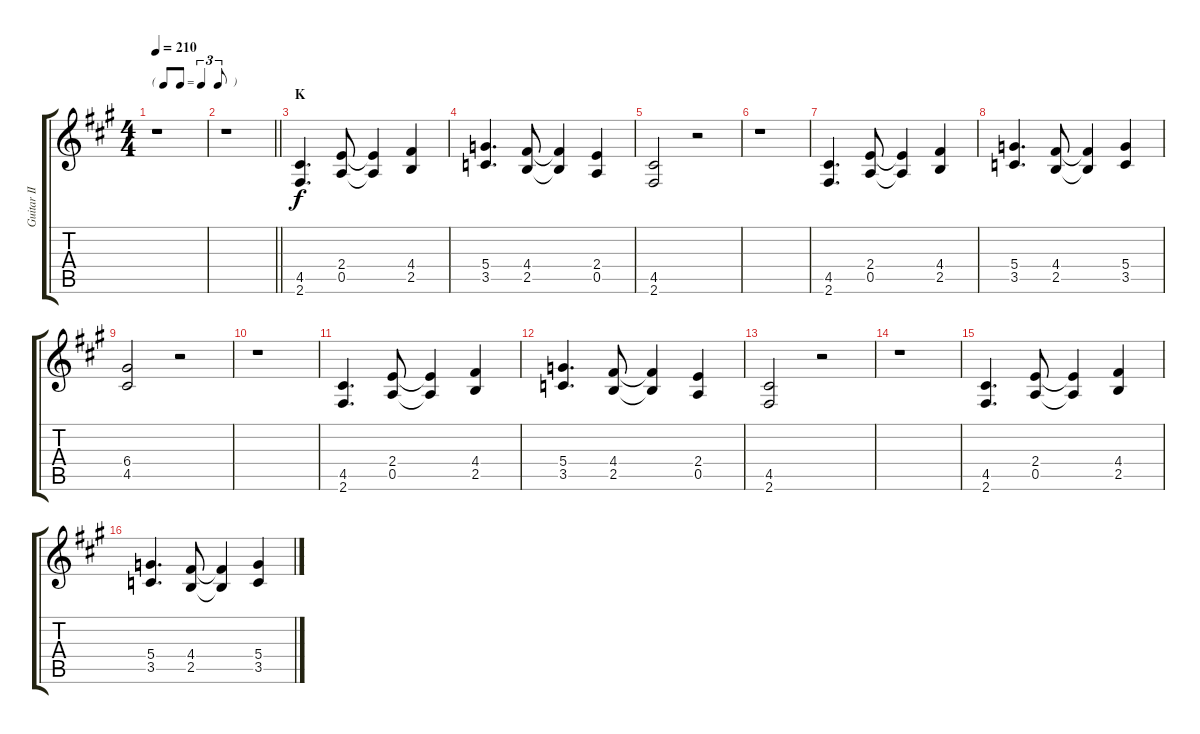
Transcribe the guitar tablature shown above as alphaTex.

\track ("Guitar II" "Guitar II") {instrument distortionguitar}
\staff {score tabs}
\tuning (E4 B3 G3 D3 A2 E2) {hide}
\ts (4 4)
\tf triplet8th
\tempo 210
\clef g2
\ks a
r.1{dy f} |
\barLineRight lightlight
r.1 |
\section ("" "K")
(4.5 2.6).4{d} (2.4 0.5).8 (2.4{t} 0.5{t}).4 (4.4 2.5).4 |
(5.4 3.5).4{d} (4.4 2.5).8 (4.4{t} 2.5{t}).4 (2.4 0.5).4 |
(4.5 2.6).2 r.2 |
r.1 |
(4.5 2.6).4{d} (2.4 0.5).8 (2.4{t} 0.5{t}).4 (4.4 2.5).4 |
(5.4 3.5).4{d} (4.4 2.5).8 (4.4{t} 2.5{t}).4 (5.4 3.5).4 |
(6.4 4.5).2 r.2 |
r.1 |
(4.5 2.6).4{d} (2.4 0.5).8 (2.4{t} 0.5{t}).4 (4.4 2.5).4 |
(5.4 3.5).4{d} (4.4 2.5).8 (4.4{t} 2.5{t}).4 (2.4 0.5).4 |
(4.5 2.6).2 r.2 |
r.1 |
(4.5 2.6).4{d} (2.4 0.5).8 (2.4{t} 0.5{t}).4 (4.4 2.5).4 |
(5.4 3.5).4{d} (4.4 2.5).8 (4.4{t} 2.5{t}).4 (5.4 3.5).4
